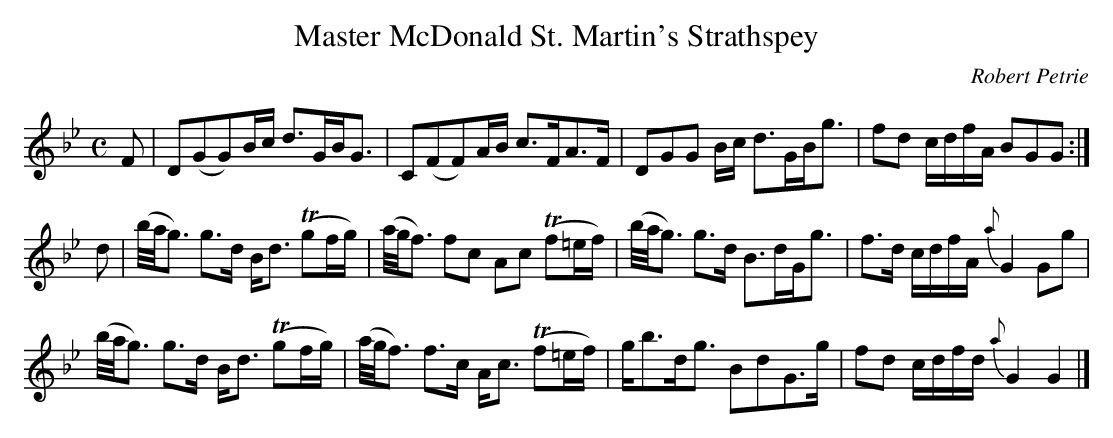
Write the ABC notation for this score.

X:1
T:Master McDonald St. Martin's Strathspey
C:Robert Petrie
L:1/8
M:C
K:Gm
F|D(GG)B/c/        d>GB<G      |C(FF)A/B/        c>FA>F        |\
  DGG  B/c/        d>GB<g      |fd  c/d/f/A/     BGG          :|
d|(b/4a/4g3/2) g>d B<d (Tgf/g/)|(a/4g/4f3/2) fc  Ac (Tf=e/2f/2)|\
  (b/4a/4g3/2) g>d B>dG<g      |f>d c/d/f/A/  {a }G2Gg          |
  (b/4a/4g3/2) g>d B<d (Tgf/g/)|(a/4g/4f3/2) f>c A<c (Tf=e/f/) |\
   g<bd<g          BdG>g       |fd  c/d/f/d/  {a }G2G2         |]
